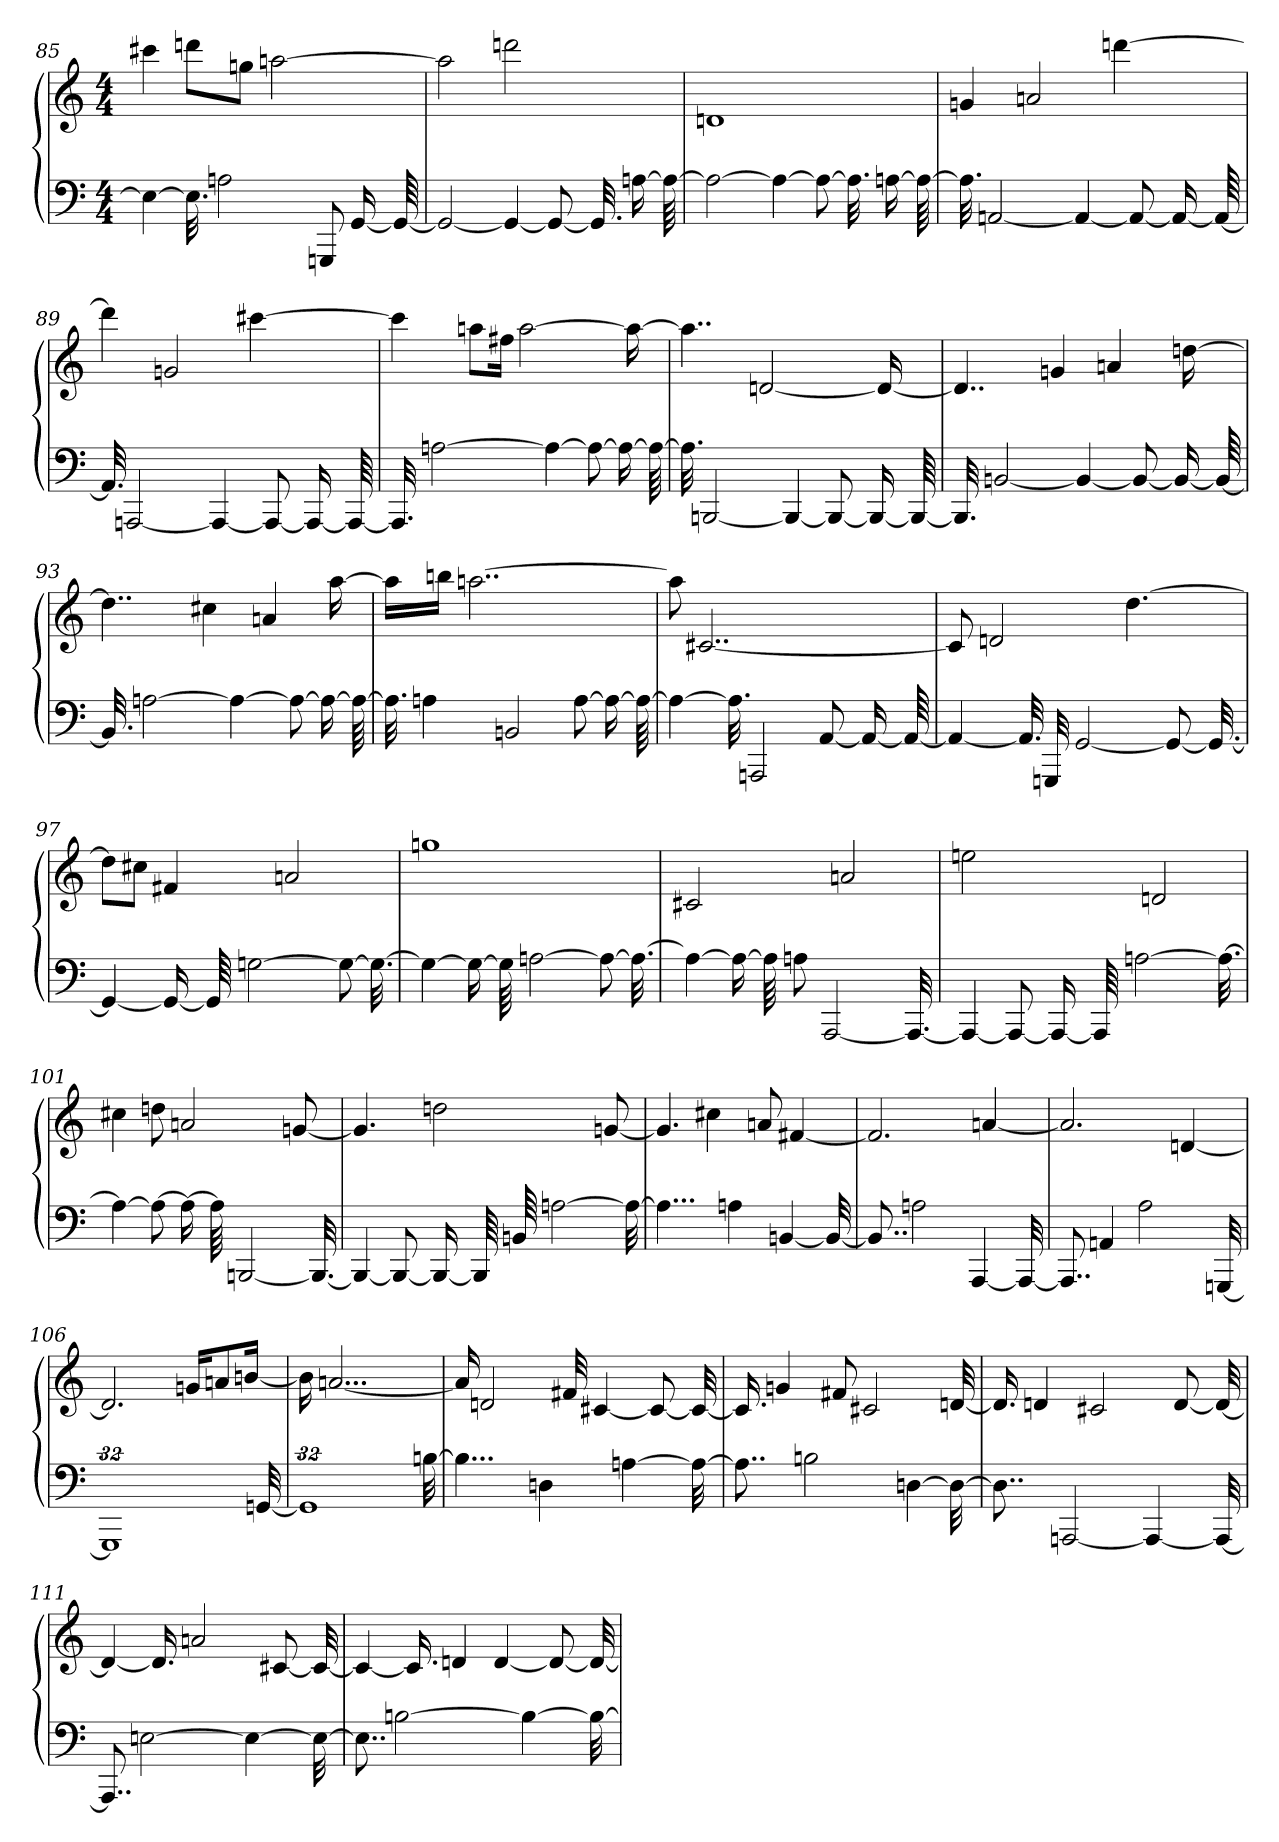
**kern	**kern
*part2	*part1
*staff2	*staff1
*clefF4	*clefG2
*M4/4	*M4/4
=85	=85
4E_	4ccc#X
32.E]	8dddn\L
2An	.
.	8ggn\J
.	[2aan
8GGGn	.
[16GG	.
64GG_	.
=86	=86
2GG_	2aa]
4GG_	2dddn
8GG_	.
32.GG]	.
[16An	.
64A_	.
=87	=87
2A_	1dn
4A_	.
8A_	.
32.A]	.
[16An	.
64A_	.
=88	=88
32.A]	4gn
[2AAn	.
.	2an
4AA_	.
.	[4dddn
8AA_	.
16AA_	.
64AA_	.
=89	=89
32.AA]	4ddd]
[2AAAn	.
.	2gn
4AAA_	.
.	[4ccc#X
8AAA_	.
16AAA_	.
64AAA_	.
=90	=90
32.AAA]	4ccc#]
[2An	.
.	8aan\L
.	16ff#X\Jk
.	[2aa
4A_	.
8A_	.
16A_	.
.	16aa_
64A_	.
=91	=91
32.A]	4..aa]
[2BBBn	.
.	[2dn
4BBB_	.
8BBB_	.
16BBB_	.
.	16d_
64BBB_	.
=92	=92
32.BBB]	4..d]
[2BBn	.
.	4gn
4BB_	.
.	4an
8BB_	.
16BB_	.
.	[16ddn
64BB_	.
=93	=93
32.BB]	4..dd]
[2An	.
.	4cc#X
4A_	.
.	4an
8A_	.
16A_	.
.	[16aa
64A_	.
=94	=94
32.A]	16aa\LL]
4An	.
.	16bbn\JJ
.	[2..aan
2BBn	.
[8A	.
16A_	.
64A_	.
=95	=95
4A_	8aa]
.	[2..c#X
32.A]	.
2AAAn	.
[8AA	.
16AA_	.
64AA_	.
=96	=96
4AA_	8c#]
.	2dn
32.AA]	.
32GGGn	.
[2GG	.
.	[4.dd
8GG_	.
32.GG_	.
=97	=97
4GG_	8dd\L]
.	8cc#X\J
16GG_	4f#X
64GG]	.
[2Gn	.
.	2an
8G_	.
32.G_	.
=98	=98
4G_	1ggn
16G_	.
64G]	.
[2An	.
8A_	.
32.A_	.
=99	=99
4A_	2c#X
16A_	.
64A]	.
8An	.
[2AAA	.
.	2an
32.AAA_	.
=100	=100
4AAA_	2een
8AAA_	.
16AAA_	.
64AAA]	.
[2An	.
.	2dn
32.A_	.
=101	=101
4A_	4cc#X
8A_	8ddn
16A_	2an
64A]	.
[2BBBn	.
.	[8gn
32.BBB_	.
=102	=102
4BBB_	4.g]
8BBB_	.
16BBB_	2ddn
64BBB]	.
64BBn	.
[2An	.
.	[8gn
32A_	.
=103	=103
4...A]	4.g]
.	4cc#X
4An	.
.	8an
[4BBn	.
.	[4f#X
32BB_	.
=104	=104
8..BB]	2.f#]
2An	.
[4AAA	.
.	[4an
32AAA_	.
=105	=105
8..AAA]	2.a]
4AAn	.
2A	.
.	[4dn
[32GGGn	.
=106	=106
32%31GGG]	2.d]
.	16gn/KL
.	8an/
.	[16bn/Jk
[32GGn	.
=107	=107
32%31GG]	16b]
.	[2...an
[32Bn	.
=108	=108
4...B]	16a]
.	2dn
4Dn	.
.	32f#X
.	[4c#X
[4An	.
.	8c#_
32A_	32c#_
=109	=109
8..A]	16.c#]
.	4gn
2Bn	.
.	8f#X
.	2c#X
[4Dn	.
32D_	[32dn
=110	=110
8..D]	16.d]
.	4dn
[2AAAn	.
.	2c#X
4AAA_	.
.	[8d
32AAA_	32d_
=111	=111
8..AAA]	4d_
[2En	.
.	16.d]
.	2an
4E_	.
.	[8c#X
32E_	32c#_
=112	=112
8..E]	4c#_
[2Bn	.
.	16.c#]
.	4dn
.	[4d
4B_	.
.	8d_
32B_	32d_
=	=
*-	*-
